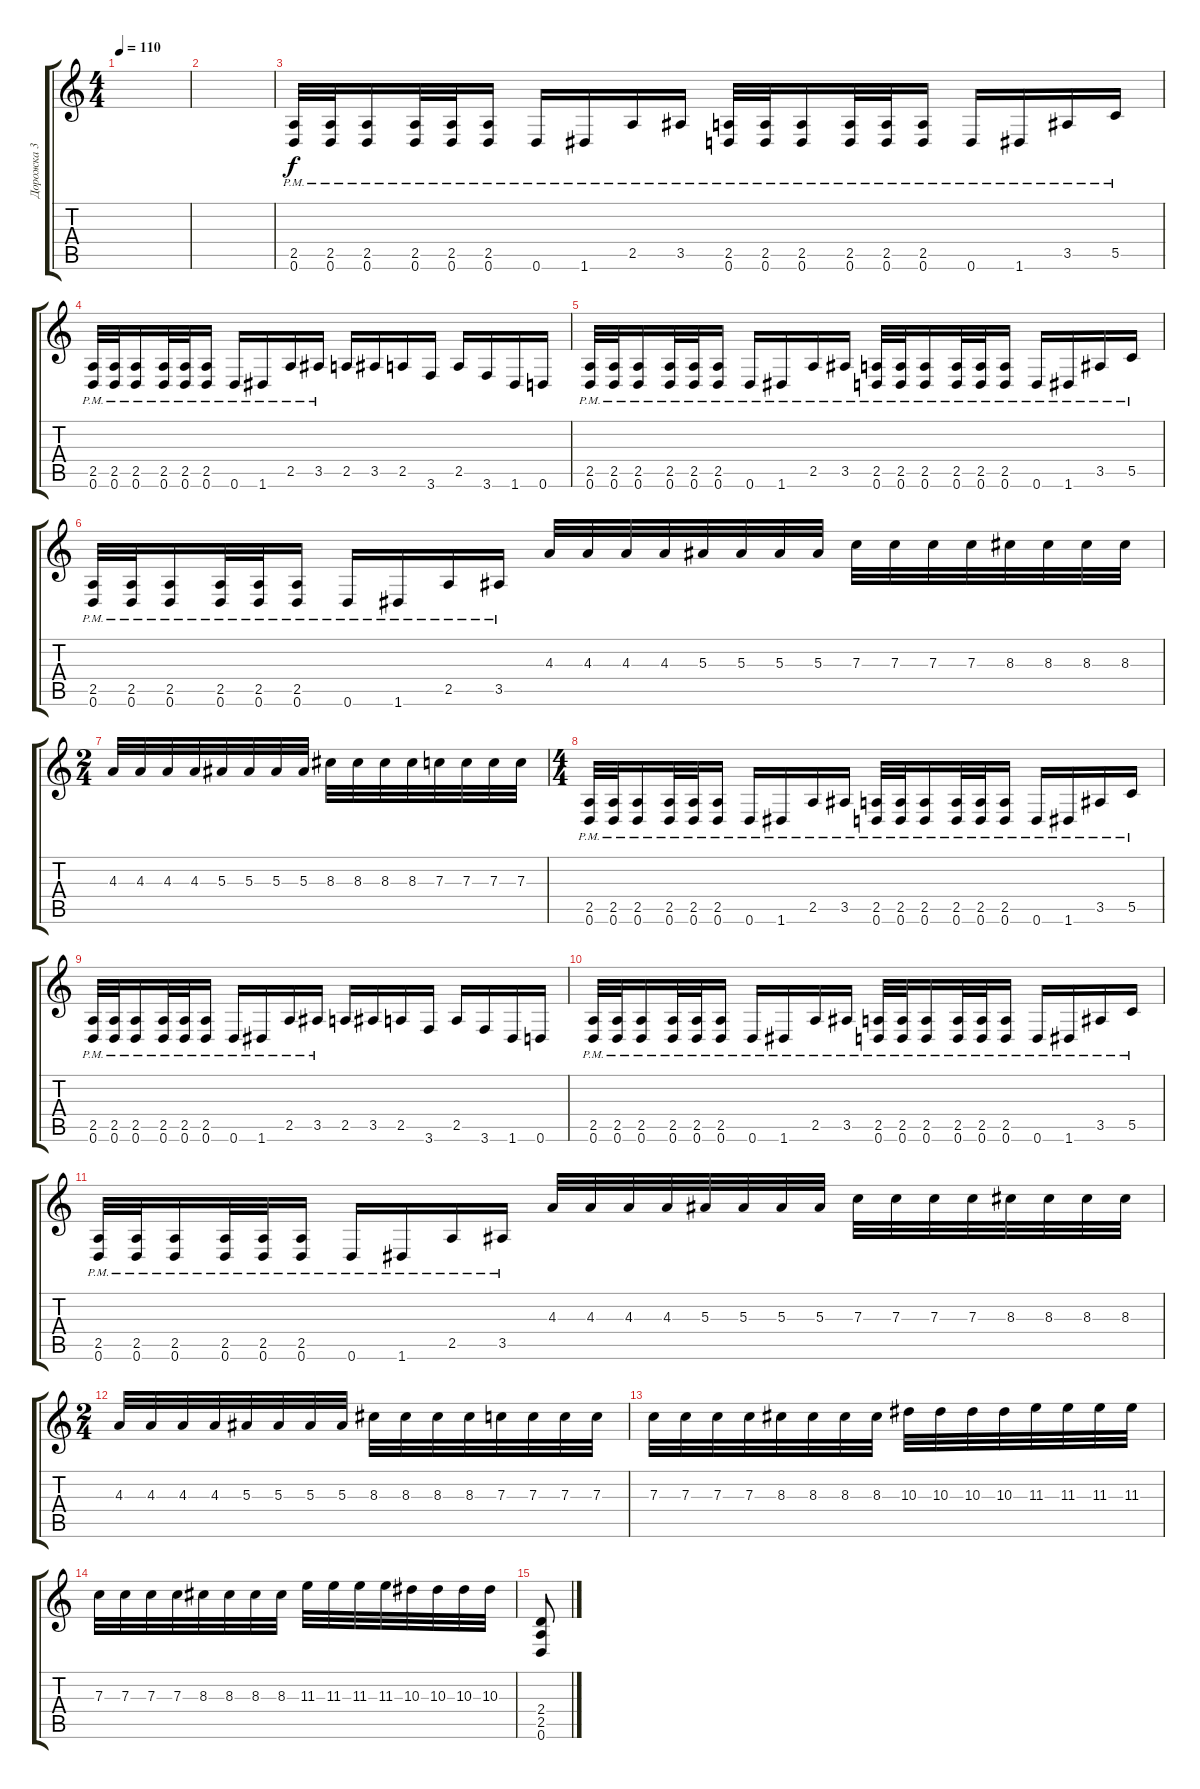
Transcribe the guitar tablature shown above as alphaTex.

\track ("Дорожка 3" "Дорожка 3") {instrument distortionguitar}
\staff {score tabs}
\tuning (D4 A3 F3 C3 G2 D2) {hide}
\ts (4 4)
\tempo 110
\clef g2
\ks c
|
|
(2.5{pm} 0.6{pm}).32{dy f} (2.5{pm} 0.6{pm}).32 (2.5{pm} 0.6{pm}).16 (2.5{pm} 0.6{pm}).32 (2.5{pm} 0.6{pm}).32 (2.5{pm} 0.6{pm}).16 0.6{pm}.16 1.6{pm}.16 2.5{pm}.16 3.5{pm}.16 (2.5{pm} 0.6{pm}).32 (2.5{pm} 0.6{pm}).32 (2.5{pm} 0.6{pm}).16 (2.5{pm} 0.6{pm}).32 (2.5{pm} 0.6{pm}).32 (2.5{pm} 0.6{pm}).16 0.6{pm}.16 1.6{pm}.16 3.5{pm}.16 5.5{pm}.16 |
(2.5{pm} 0.6{pm}).32 (2.5{pm} 0.6{pm}).32 (2.5{pm} 0.6{pm}).16 (2.5{pm} 0.6{pm}).32 (2.5{pm} 0.6{pm}).32 (2.5{pm} 0.6{pm}).16 0.6{pm}.16 1.6{pm}.16 2.5{pm}.16 3.5{pm}.16 2.5.16 3.5.16 2.5.16 3.6.16 2.5.16 3.6.16 1.6.16 0.6.16 |
(2.5{pm} 0.6{pm}).32 (2.5{pm} 0.6{pm}).32 (2.5{pm} 0.6{pm}).16 (2.5{pm} 0.6{pm}).32 (2.5{pm} 0.6{pm}).32 (2.5{pm} 0.6{pm}).16 0.6{pm}.16 1.6{pm}.16 2.5{pm}.16 3.5{pm}.16 (2.5{pm} 0.6{pm}).32 (2.5{pm} 0.6{pm}).32 (2.5{pm} 0.6{pm}).16 (2.5{pm} 0.6{pm}).32 (2.5{pm} 0.6{pm}).32 (2.5{pm} 0.6{pm}).16 0.6{pm}.16 1.6{pm}.16 3.5{pm}.16 5.5{pm}.16 |
(2.5{pm} 0.6{pm}).32 (2.5{pm} 0.6{pm}).32 (2.5{pm} 0.6{pm}).16 (2.5{pm} 0.6{pm}).32 (2.5{pm} 0.6{pm}).32 (2.5{pm} 0.6{pm}).16 0.6{pm}.16 1.6{pm}.16 2.5{pm}.16 3.5{pm}.16 4.3.32 4.3.32 4.3.32 4.3.32 5.3.32 5.3.32 5.3.32 5.3.32 7.3.32 7.3.32 7.3.32 7.3.32 8.3.32 8.3.32 8.3.32 8.3.32 |
\ts (2 4)
4.3.32 4.3.32 4.3.32 4.3.32 5.3.32 5.3.32 5.3.32 5.3.32 8.3.32 8.3.32 8.3.32 8.3.32 7.3.32 7.3.32 7.3.32 7.3.32 |
\ts (4 4)
(2.5{pm} 0.6{pm}).32 (2.5{pm} 0.6{pm}).32 (2.5{pm} 0.6{pm}).16 (2.5{pm} 0.6{pm}).32 (2.5{pm} 0.6{pm}).32 (2.5{pm} 0.6{pm}).16 0.6{pm}.16 1.6{pm}.16 2.5{pm}.16 3.5{pm}.16 (2.5{pm} 0.6{pm}).32 (2.5{pm} 0.6{pm}).32 (2.5{pm} 0.6{pm}).16 (2.5{pm} 0.6{pm}).32 (2.5{pm} 0.6{pm}).32 (2.5{pm} 0.6{pm}).16 0.6{pm}.16 1.6{pm}.16 3.5{pm}.16 5.5{pm}.16 |
(2.5{pm} 0.6{pm}).32 (2.5{pm} 0.6{pm}).32 (2.5{pm} 0.6{pm}).16 (2.5{pm} 0.6{pm}).32 (2.5{pm} 0.6{pm}).32 (2.5{pm} 0.6{pm}).16 0.6{pm}.16 1.6{pm}.16 2.5{pm}.16 3.5{pm}.16 2.5.16 3.5.16 2.5.16 3.6.16 2.5.16 3.6.16 1.6.16 0.6.16 |
(2.5{pm} 0.6{pm}).32 (2.5{pm} 0.6{pm}).32 (2.5{pm} 0.6{pm}).16 (2.5{pm} 0.6{pm}).32 (2.5{pm} 0.6{pm}).32 (2.5{pm} 0.6{pm}).16 0.6{pm}.16 1.6{pm}.16 2.5{pm}.16 3.5{pm}.16 (2.5{pm} 0.6{pm}).32 (2.5{pm} 0.6{pm}).32 (2.5{pm} 0.6{pm}).16 (2.5{pm} 0.6{pm}).32 (2.5{pm} 0.6{pm}).32 (2.5{pm} 0.6{pm}).16 0.6{pm}.16 1.6{pm}.16 3.5{pm}.16 5.5{pm}.16 |
(2.5{pm} 0.6{pm}).32 (2.5{pm} 0.6{pm}).32 (2.5{pm} 0.6{pm}).16 (2.5{pm} 0.6{pm}).32 (2.5{pm} 0.6{pm}).32 (2.5{pm} 0.6{pm}).16 0.6{pm}.16 1.6{pm}.16 2.5{pm}.16 3.5{pm}.16 4.3.32 4.3.32 4.3.32 4.3.32 5.3.32 5.3.32 5.3.32 5.3.32 7.3.32 7.3.32 7.3.32 7.3.32 8.3.32 8.3.32 8.3.32 8.3.32 |
\ts (2 4)
4.3.32 4.3.32 4.3.32 4.3.32 5.3.32 5.3.32 5.3.32 5.3.32 8.3.32 8.3.32 8.3.32 8.3.32 7.3.32 7.3.32 7.3.32 7.3.32 |
7.3.32 7.3.32 7.3.32 7.3.32 8.3.32 8.3.32 8.3.32 8.3.32 10.3.32 10.3.32 10.3.32 10.3.32 11.3.32 11.3.32 11.3.32 11.3.32 |
7.3.32 7.3.32 7.3.32 7.3.32 8.3.32 8.3.32 8.3.32 8.3.32 11.3.32 11.3.32 11.3.32 11.3.32 10.3.32 10.3.32 10.3.32 10.3.32 |
(2.4 2.5 0.6).8
